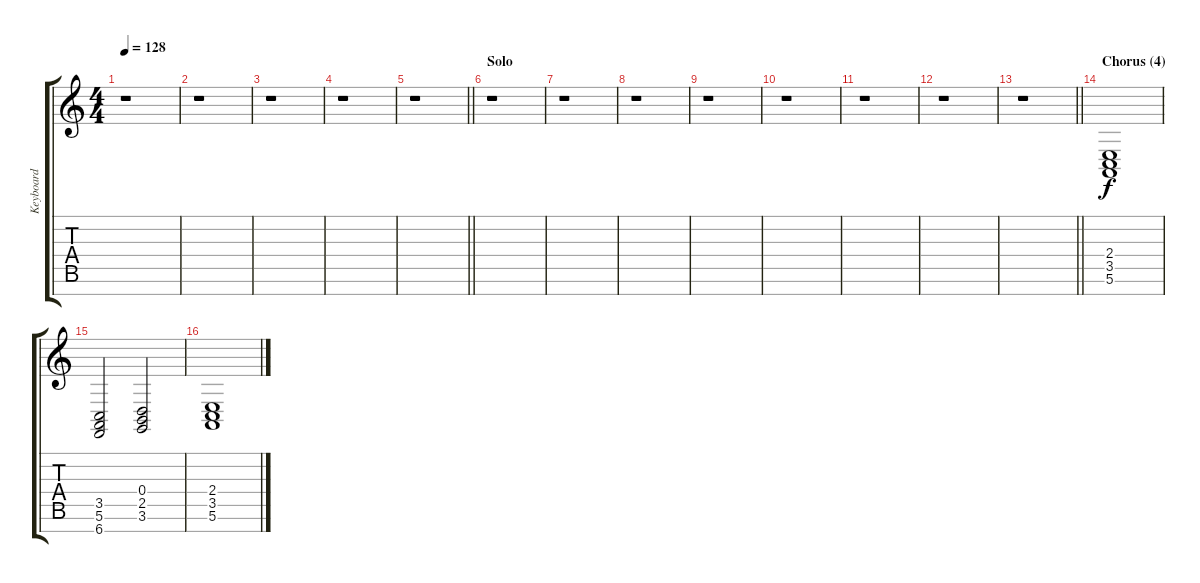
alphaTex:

\track ("Keyboard" "Keyboard") {instrument pad3polysynth}
\staff {score tabs}
\tuning (E4 B3 G3 D3 A2 E2 B1) {hide}
\ts (4 4)
\tempo 128
\clef g2
\ks aminor
r.1{dy f} |
r.1 |
r.1 |
r.1 |
\barLineRight lightlight
r.1 |
\section ("" "Solo")
r.1 |
r.1 |
r.1 |
r.1 |
r.1 |
r.1 |
r.1 |
\barLineRight lightlight
r.1 |
\section ("" "Chorus (4)")
(2.4 3.5 5.6).1 |
(3.5 5.6 6.7).2 (0.4 2.5 3.6).2 |
(2.4 3.5 5.6).1
